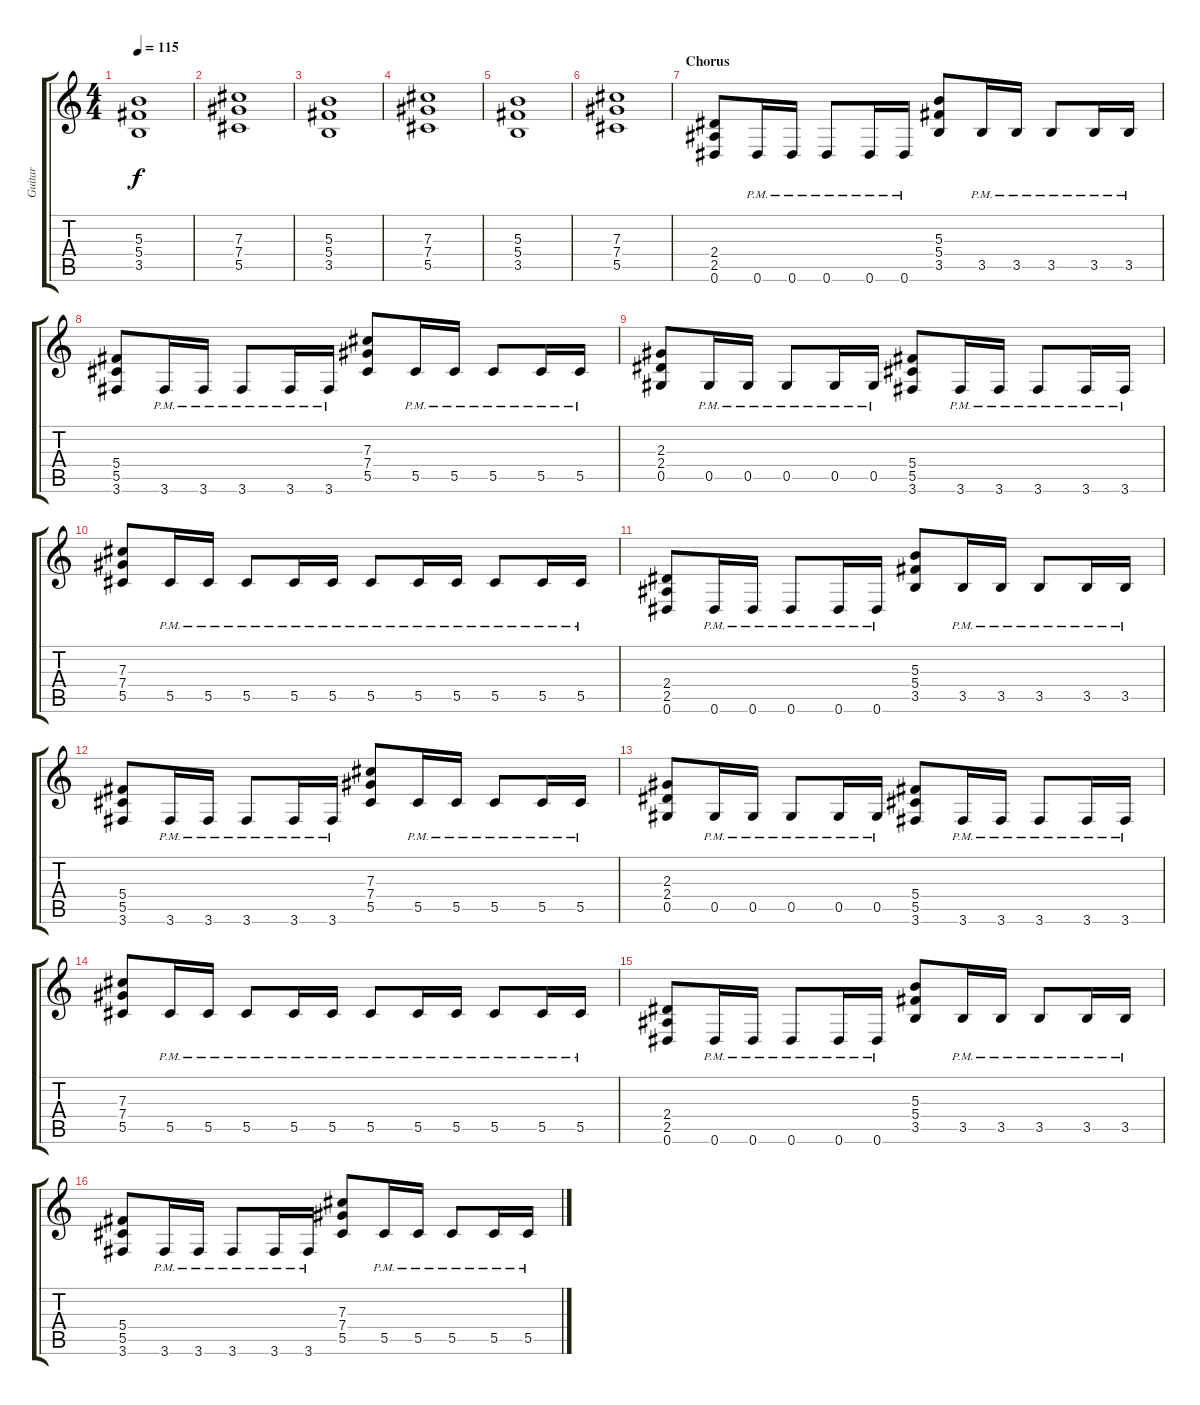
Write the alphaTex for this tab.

\track ("Guitar" "Guitar") {instrument overdrivenguitar}
\staff {score tabs}
\tuning (Eb4 Bb3 Gb3 Db3 Ab2 Eb2) {hide}
\ts (4 4)
\tempo 115
\clef g2
\ks c
(5.3 5.4 3.5).1{dy f} |
(7.3 7.4 5.5).1 |
(5.3 5.4 3.5).1 |
(7.3 7.4 5.5).1 |
(5.3 5.4 3.5).1 |
(7.3 7.4 5.5).1 |
\section ("" "Chorus")
(2.4 2.5 0.6).8 0.6{pm}.16 0.6{pm}.16 0.6{pm}.8 0.6{pm}.16 0.6{pm}.16 (5.3 5.4 3.5).8 3.5{pm}.16 3.5{pm}.16 3.5{pm}.8 3.5{pm}.16 3.5{pm}.16 |
(5.4 5.5 3.6).8 3.6{pm}.16 3.6{pm}.16 3.6{pm}.8 3.6{pm}.16 3.6{pm}.16 (7.3 7.4 5.5).8 5.5{pm}.16 5.5{pm}.16 5.5{pm}.8 5.5{pm}.16 5.5{pm}.16 |
(2.3 2.4 0.5).8 0.5{pm}.16 0.5{pm}.16 0.5{pm}.8 0.5{pm}.16 0.5{pm}.16 (5.4 5.5 3.6).8 3.6{pm}.16 3.6{pm}.16 3.6{pm}.8 3.6{pm}.16 3.6{pm}.16 |
(7.3 7.4 5.5).8 5.5{pm}.16 5.5{pm}.16 5.5{pm}.8 5.5{pm}.16 5.5{pm}.16 5.5{pm}.8 5.5{pm}.16 5.5{pm}.16 5.5{pm}.8 5.5{pm}.16 5.5{pm}.16 |
(2.4 2.5 0.6).8 0.6{pm}.16 0.6{pm}.16 0.6{pm}.8 0.6{pm}.16 0.6{pm}.16 (5.3 5.4 3.5).8 3.5{pm}.16 3.5{pm}.16 3.5{pm}.8 3.5{pm}.16 3.5{pm}.16 |
(5.4 5.5 3.6).8 3.6{pm}.16 3.6{pm}.16 3.6{pm}.8 3.6{pm}.16 3.6{pm}.16 (7.3 7.4 5.5).8 5.5{pm}.16 5.5{pm}.16 5.5{pm}.8 5.5{pm}.16 5.5{pm}.16 |
(2.3 2.4 0.5).8 0.5{pm}.16 0.5{pm}.16 0.5{pm}.8 0.5{pm}.16 0.5{pm}.16 (5.4 5.5 3.6).8 3.6{pm}.16 3.6{pm}.16 3.6{pm}.8 3.6{pm}.16 3.6{pm}.16 |
(7.3 7.4 5.5).8 5.5{pm}.16 5.5{pm}.16 5.5{pm}.8 5.5{pm}.16 5.5{pm}.16 5.5{pm}.8 5.5{pm}.16 5.5{pm}.16 5.5{pm}.8 5.5{pm}.16 5.5{pm}.16 |
(2.4 2.5 0.6).8 0.6{pm}.16 0.6{pm}.16 0.6{pm}.8 0.6{pm}.16 0.6{pm}.16 (5.3 5.4 3.5).8 3.5{pm}.16 3.5{pm}.16 3.5{pm}.8 3.5{pm}.16 3.5{pm}.16 |
(5.4 5.5 3.6).8 3.6{pm}.16 3.6{pm}.16 3.6{pm}.8 3.6{pm}.16 3.6{pm}.16 (7.3 7.4 5.5).8 5.5{pm}.16 5.5{pm}.16 5.5{pm}.8 5.5{pm}.16 5.5{pm}.16
